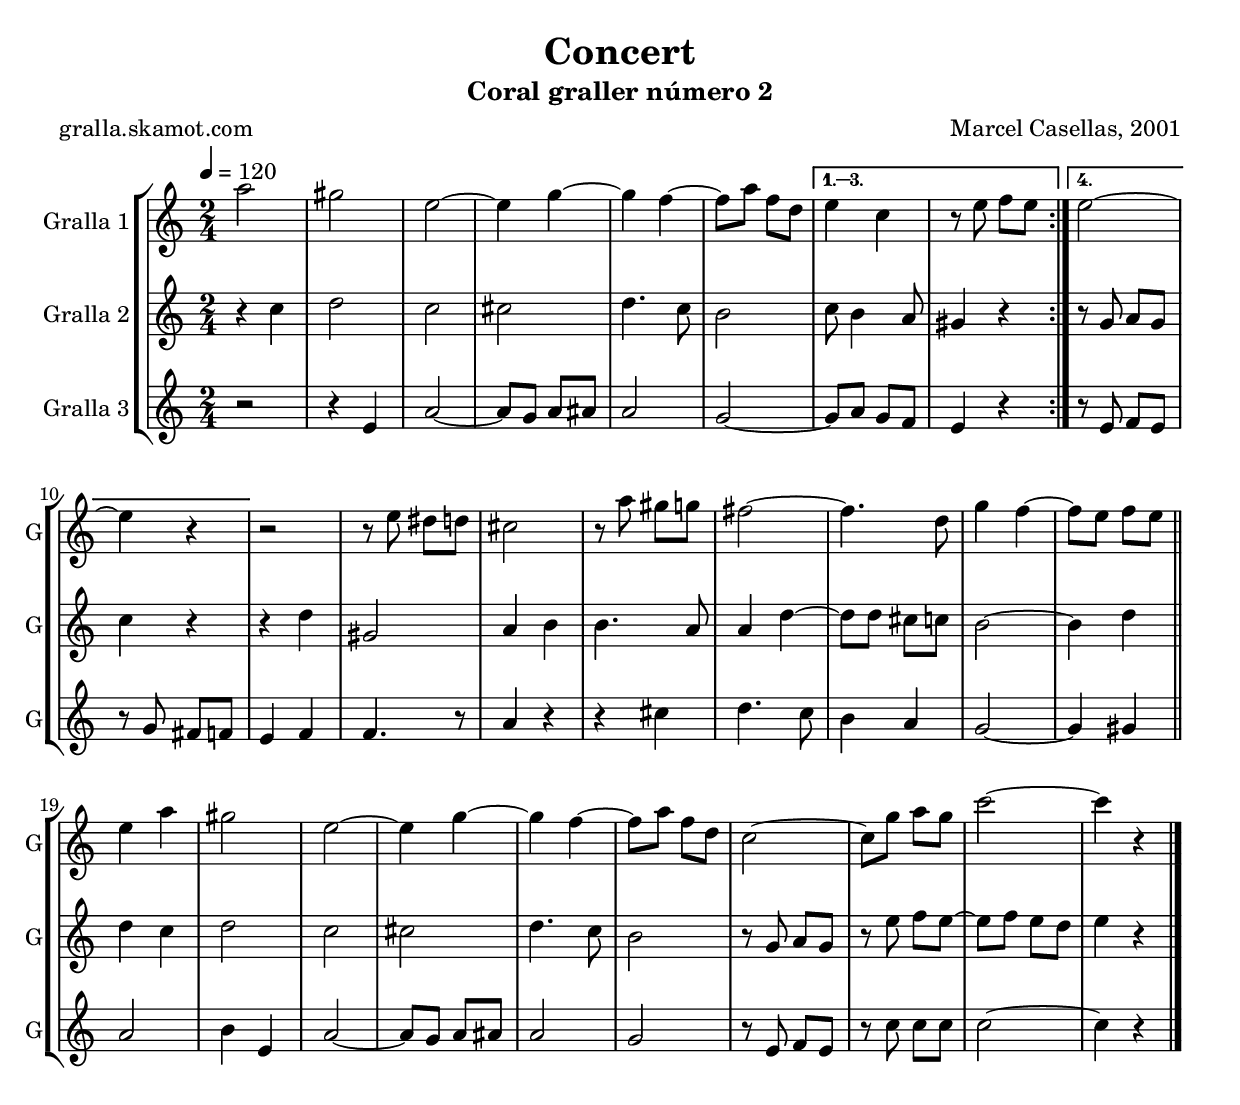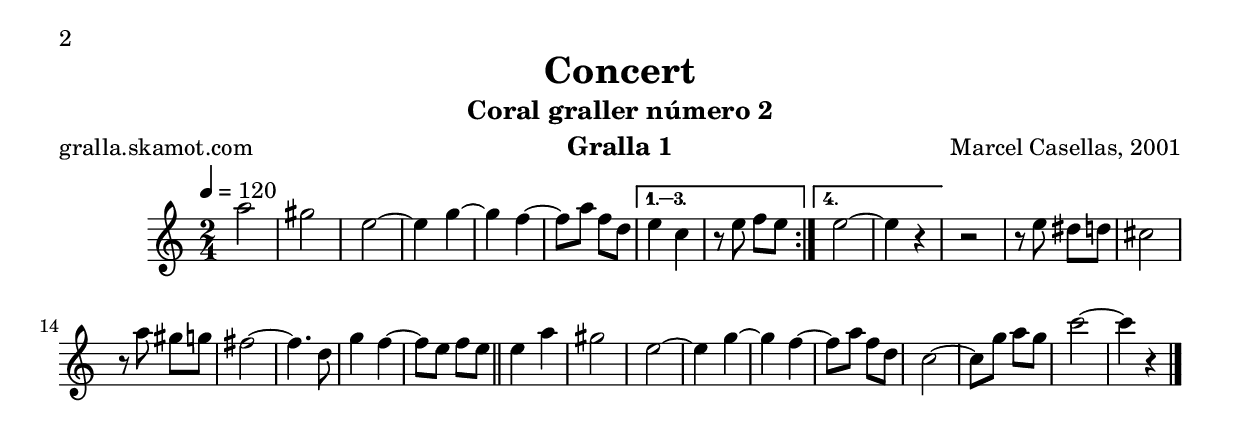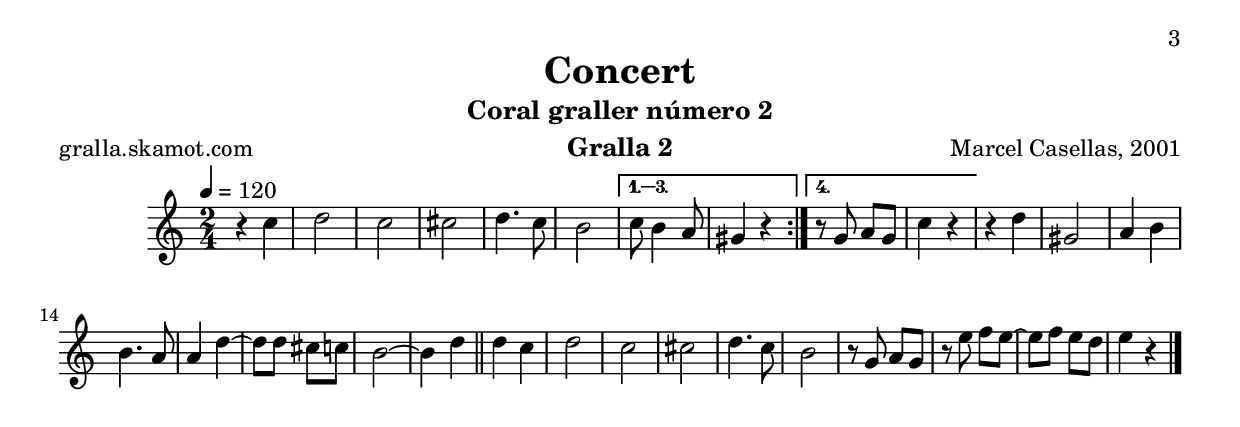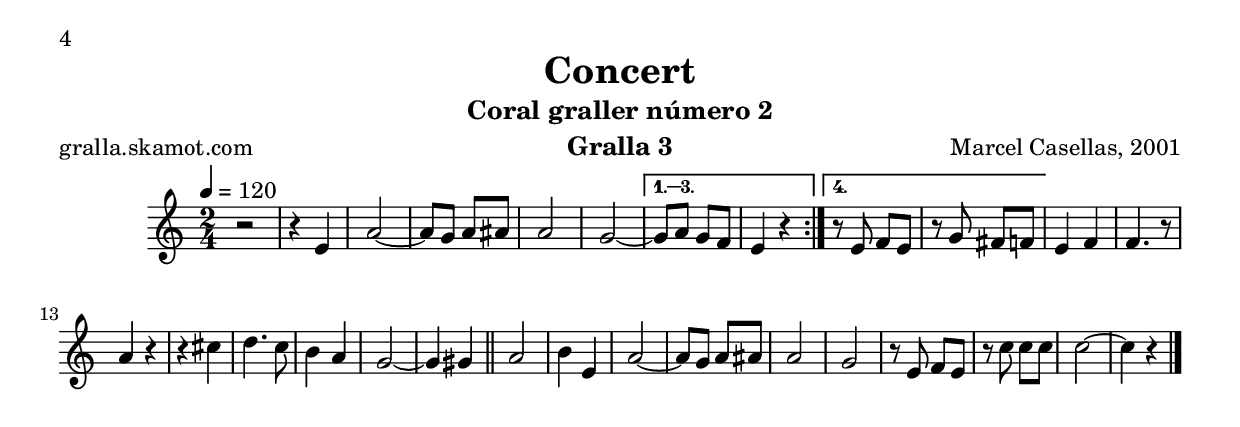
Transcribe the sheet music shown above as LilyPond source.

\version "2.16.2"

\header {
  dedication=""
  title="Concert"
  subtitle="Coral graller número 2"
  subsubtitle=""
  poet="gralla.skamot.com"
  meter=""
  piece=""
  composer="Marcel Casellas, 2001"
  arranger=""
  opus=""
  instrument=""
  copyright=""
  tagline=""
}

liniaroAa =
\relative a''
{
  \tempo 4=120
  \clef treble
  \key c \major
  \time 2/4
  \repeat volta 4 { a2  |
  gis2  |
  e2 ~  |
  e4 g ~  |
  %05
  g4 f ~  |
  f8 a f d }
  \alternative { { e4 c  |
  r8 e f e }
  { e2 ~  |
  %10
  e4 r } }
  r2  |
  r8 e dis d  |
  cis2  |
  r8 a' gis g  |
  %15
  fis2 ~  |
  fis4. d8  |
  g4 f ~  |
  f8 e f e  \bar "||"
  e4 a  |
  %20
  gis2  |
  e2 ~  |
  e4 g ~  |
  g4 f ~  |
  f8 a f d  |
  %25
  c2 ~  |
  c8 g' a g  |
  c2 ~  |
  c4 r  \bar "|."
}

liniaroAb =
\relative c''
{
  \tempo 4=120
  \clef treble
  \key c \major
  \time 2/4
  \repeat volta 4 { r4 c  |
  d2  |
  c2  |
  cis2  |
  %05
  d4. c8  |
  b2 }
  \alternative { { c8 b4 a8  |
  gis4 r }
  { r8 g a g  |
  %10
  c4 r } }
  r4 d  |
  gis,2  |
  a4 b  |
  b4. a8  |
  %15
  a4 d ~  |
  d8 d cis c  |
  b2 ~  |
  b4 d  \bar "||"
  d4 c  |
  %20
  d2  |
  c2  |
  cis2  |
  d4. c8  |
  b2  |
  %25
  r8 g a g  |
  r8 e' f e ~  |
  e8 f e d  |
  e4 r  \bar "|."
}

liniaroAc =
\relative e'
{
  \tempo 4=120
  \clef treble
  \key c \major
  \time 2/4
  \repeat volta 4 { r2  |
  r4 e  |
  a2 ~  |
  a8 g a ais  |
  %05
  a2  |
  g2 ~ }
  \alternative { { g8 a g f  |
  e4 r }
  { r8 e f e  |
  %10
  r8 g fis f } }
  e4 f  |
  f4. r8  | % kompletite
  a4 r  |
  r4 cis  |
  %15
  d4. c8  |
  b4 a  |
  g2 ~  |
  g4 gis  \bar "||"
  a2  |
  %20
  b4 e,  |
  a2 ~  |
  a8 g a ais  |
  a2  |
  g2  |
  %25
  r8 e f e  |
  r8 c' c c  |
  c2 ~  |
  c4 r  \bar "|."
}

\bookpart {
  \score {
    \new StaffGroup {
      \override Score.RehearsalMark.self-alignment-X = #LEFT
      <<
        \new Staff \with {instrumentName = #"Gralla 1" shortInstrumentName = #"G"} \liniaroAa
        \new Staff \with {instrumentName = #"Gralla 2" shortInstrumentName = #"G"} \liniaroAb
        \new Staff \with {instrumentName = #"Gralla 3" shortInstrumentName = #"G"} \liniaroAc
      >>
    }
    \layout {}
  }
  \score { \unfoldRepeats
    \new StaffGroup {
      \override Score.RehearsalMark.self-alignment-X = #LEFT
      <<
        \new Staff \with {instrumentName = #"Gralla 1" shortInstrumentName = #"G"} \liniaroAa
        \new Staff \with {instrumentName = #"Gralla 2" shortInstrumentName = #"G"} \liniaroAb
        \new Staff \with {instrumentName = #"Gralla 3" shortInstrumentName = #"G"} \liniaroAc
      >>
    }
    \midi {
      \set Staff.midiInstrument = "oboe"
      \set DrumStaff.midiInstrument = "drums"
    }
  }
}

\bookpart {
  \header {instrument="Gralla 1"}
  \score {
    \new StaffGroup {
      \override Score.RehearsalMark.self-alignment-X = #LEFT
      <<
        \new Staff \liniaroAa
      >>
    }
    \layout {}
  }
  \score { \unfoldRepeats
    \new StaffGroup {
      \override Score.RehearsalMark.self-alignment-X = #LEFT
      <<
        \new Staff \liniaroAa
      >>
    }
    \midi {
      \set Staff.midiInstrument = "oboe"
      \set DrumStaff.midiInstrument = "drums"
    }
  }
}

\bookpart {
  \header {instrument="Gralla 2"}
  \score {
    \new StaffGroup {
      \override Score.RehearsalMark.self-alignment-X = #LEFT
      <<
        \new Staff \liniaroAb
      >>
    }
    \layout {}
  }
  \score { \unfoldRepeats
    \new StaffGroup {
      \override Score.RehearsalMark.self-alignment-X = #LEFT
      <<
        \new Staff \liniaroAb
      >>
    }
    \midi {
      \set Staff.midiInstrument = "oboe"
      \set DrumStaff.midiInstrument = "drums"
    }
  }
}

\bookpart {
  \header {instrument="Gralla 3"}
  \score {
    \new StaffGroup {
      \override Score.RehearsalMark.self-alignment-X = #LEFT
      <<
        \new Staff \liniaroAc
      >>
    }
    \layout {}
  }
  \score { \unfoldRepeats
    \new StaffGroup {
      \override Score.RehearsalMark.self-alignment-X = #LEFT
      <<
        \new Staff \liniaroAc
      >>
    }
    \midi {
      \set Staff.midiInstrument = "oboe"
      \set DrumStaff.midiInstrument = "drums"
    }
  }
}

